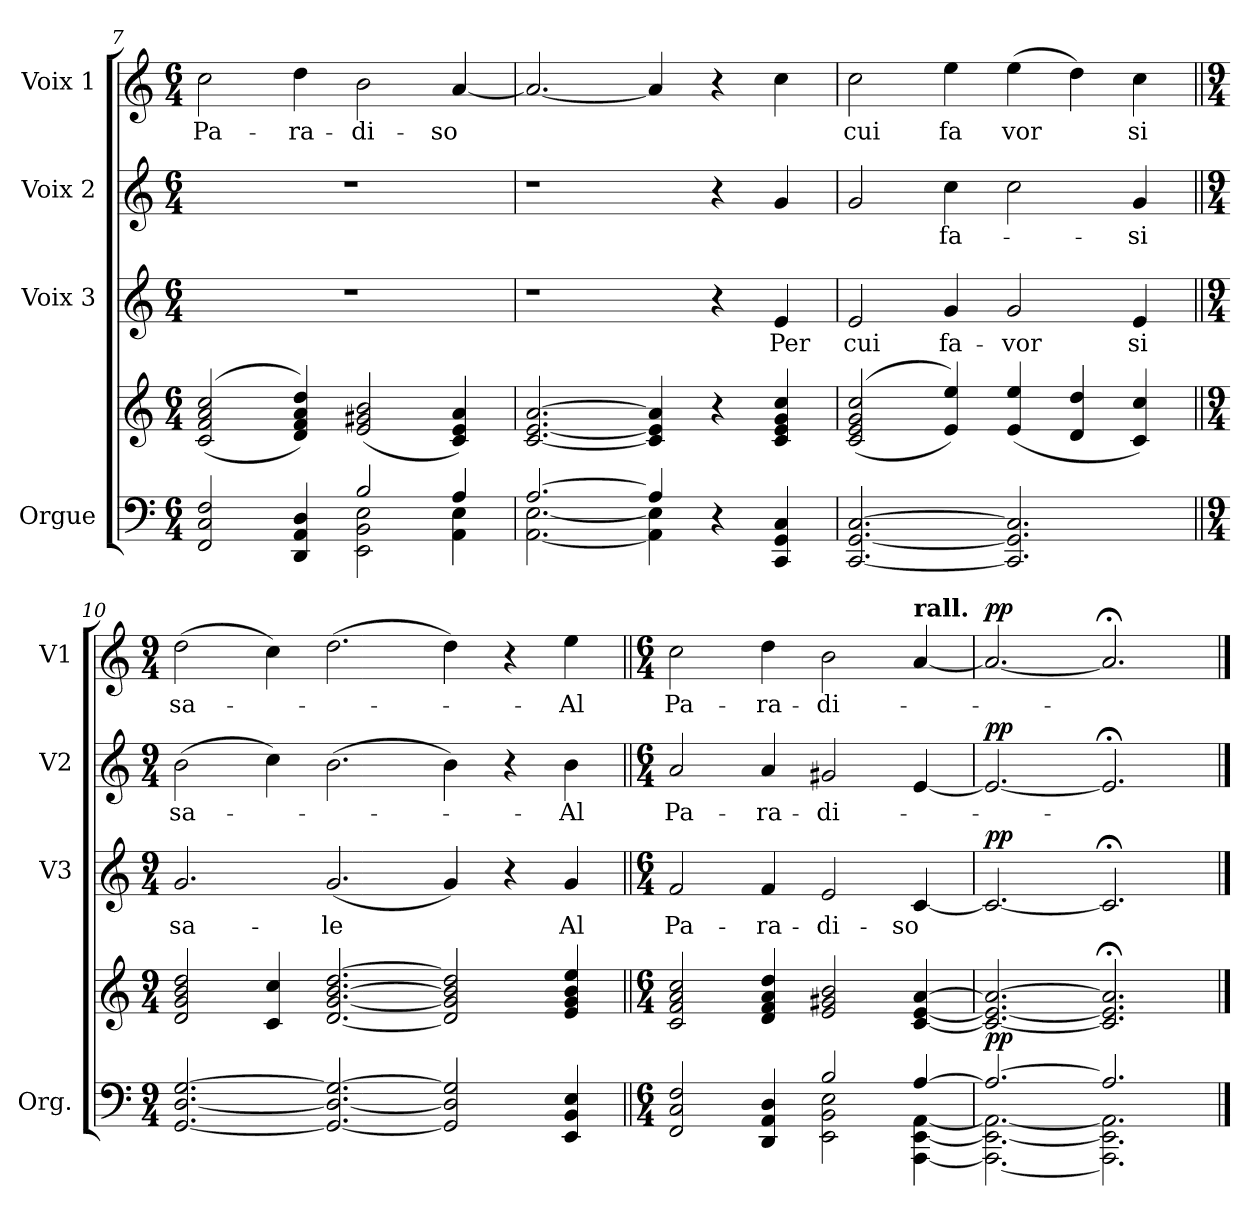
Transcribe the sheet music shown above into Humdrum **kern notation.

**kern	**kern	**dynam	**kern	**text	**dynam	**kern	**text	**dynam	**kern	**text	**dynam
*part4	*part4	*part4	*part3	*part3	*part3	*part2	*part2	*part2	*part1	*part1	*part1
*staff5	*staff4	*staff4/5	*staff3	*staff3	*staff3	*staff2	*staff2	*staff2	*staff1	*staff1	*staff1
*I"Orgue	*	*	*I"Voix 3	*	*	*I"Voix 2	*	*	*I"Voix 1	*	*
*I'Org.	*	*	*I'V3	*	*	*I'V2	*	*	*I'V1	*	*
*clefF4	*clefG2	*	*clefG2	*	*	*clefG2	*	*	*clefG2	*	*
*k[]	*k[]	*	*k[]	*	*	*k[]	*	*	*k[]	*	*
*M6/4	*M6/4	*	*M6/4	*	*	*M6/4	*	*	*M6/4	*	*
=7	=7	=7	=7	=7	=7	=7	=7	=7	=7	=7	=7
*^	*	*	*	*	*	*	*	*	*	*	*
!	!	!	!	!	!	!	!	!	!	!	!LO:LY:b	!
2FF/ 2C/ 2F/	2.ryy	(>(<2c/ 2f/ 2a/ 2cc/	.	1.r	.	.	1.r	.	.	2cc\	Pa-	.
!	!	!	!	!	!	!	!	!	!	!	!LO:LY:b	!
4DD/ 4AA/ 4D/	.	4d/ 4f/ 4a/ 4dd/))	.	.	.	.	.	.	.	4dd\	-ra-	.
!	!	!	!	!	!	!	!	!	!	!	!LO:LY:b	!
2B/	2EE\ 2BB\ 2E\	(>2e/ 2g#X/ 2b/	.	.	.	.	.	.	.	2b\	-di-	.
!	!	!	!	!	!	!	!	!	!	!	!LO:LY:b	!
4A/	4AA\ 4E\	4c/ 4e/ 4a/)	.	.	.	.	.	.	.	[4a/	-so	.
!!LO:PB:g=z
=8	=8	=8	=8	=8	=8	=8	=8	=8	=8	=8	=8	=8
[2.A/	[2.AA\ [2.E\	[2.c/ [2.e/ [2.a/	.	1r	.	.	1r	.	.	2.a/_	.	.
4A/]	4AA\] 4E\]	4c/] 4e/] 4a/]	.	.	.	.	.	.	.	4a/]	.	.
4r	2ryy	4r	.	4r	.	.	4r	.	.	4r	.	.
!	!	!	!	!	!LO:LY:b	!	!	!LO:LY:b	!	!	!LO:LY:b	!
4CC/ 4GG/ 4C/	.	4c/ 4e/ 4g/ 4cc/	.	4e/	Per	.	4g/	.	.	4cc\	.	.
*v	*v	*	*	*	*	*	*	*	*	*	*	*
=9	=9	=9	=9	=9	=9	=9	=9	=9	=9	=9	=9
!	!	!	!	!LO:LY:b	!	!	!LO:LY:b	!	!	!LO:LY:b	!
[2.CC/ [2.GG/ [2.C/	(<(>2c/ 2e/ 2g/ 2cc/	.	2e/	cui	.	2g/	.	.	2cc\	cui	.
!	!	!	!	!LO:LY:b	!	!	!LO:LY:b	!	!	!LO:LY:b	!
.	4e/ 4ee/))	.	4g/	fa-	.	4cc\	fa-	.	4ee\	fa	.
!	!	!	!	!LO:LY:b	!	!	!LO:LY:b	!	!	!LO:LY:b	!
2.CC/] 2.GG/] 2.C/]	(<4e/ 4ee/	.	2g/	-vor	.	2cc\	.	.	(>4ee\	vor	.
.	4d/ 4dd/	.	.	.	.	.	.	.	4dd\)	.	.
!	!	!	!	!LO:LY:b	!	!	!LO:LY:b	!	!	!LO:LY:b	!
.	4c/ 4cc/)	.	4e/	si	.	4g/	si	.	4cc\	si	.
=10||	=10||	=10||	=10||	=10||	=10||	=10||	=10||	=10||	=10||	=10||	=10||
*M9/4	*M9/4	*	*M9/4	*	*	*M9/4	*	*	*M9/4	*	*
!	!	!	!	!LO:LY:b	!	!	!LO:LY:b	!	!	!LO:LY:b	!
[2.GG/ [2.D/ [2.G/	2d/ 2g/ 2b/ 2dd/	.	2.g/	sa-	.	(>2b\	sa-	.	(>2dd\	sa-	.
.	4c/ 4cc/	.	.	.	.	4cc\)	.	.	4cc\)	.	.
!	!	!	!	!LO:LY:b	!	!	!LO:LY:b	!	!	!LO:LY:b	!
2.GG/_ 2.D/_ 2.G/_	[2.d/ [2.g/ [2.b/ [2.dd/	.	(<2.g/	-le	.	(>2.b\	.	.	(>2.dd\	.	.
2GG/] 2D/] 2G/]	2d/] 2g/] 2b/] 2dd/]	.	4g/)	.	.	4b\)	.	.	4dd\)	.	.
.	.	.	4r	.	.	4r	.	.	4r	.	.
!	!	!	!	!LO:LY:b	!	!	!LO:LY:b	!	!	!LO:LY:b	!
4EE/ 4BB/ 4E/	4e/ 4g/ 4b/ 4ee/	.	4g/	Al	.	4b\	Al	.	4ee\	Al	.
=11||	=11||	=11||	=11||	=11||	=11||	=11||	=11||	=11||	=11||	=11||	=11||
*M6/4	*M6/4	*	*M6/4	*	*	*M6/4	*	*	*M6/4	*	*
*^	*	*	*	*	*	*	*	*	*	*	*
!	!	!	!	!	!LO:LY:b	!	!	!LO:LY:b	!	!	!LO:LY:b	!
2FF/ 2C/ 2F/	2.ryy	2c/ 2f/ 2a/ 2cc/	.	2f/	Pa-	.	2a/	Pa-	.	2cc\	Pa-	.
!	!	!	!	!	!LO:LY:b	!	!	!LO:LY:b	!	!	!LO:LY:b	!
4DD/ 4AA/ 4D/	.	4d/ 4f/ 4a/ 4dd/	.	4f/	-ra-	.	4a/	-ra-	.	4dd\	ra-	.
!	!	!	!	!	!LO:LY:b	!	!	!LO:LY:b	!	!	!LO:LY:b	!
2B/	2EE\ 2BB\ 2E\	2e/ 2g#X/ 2b/	.	2e/	-di-	.	2g#X/	di-	.	2b\	di-	.
!	!	!	!	!	!	!	!	!	!	!LO:TX:a:B:t=rall.	!	!
!	!	!	!	!	!LO:LY:b	!	!	!LO:LY:b	!	!	!LO:LY:b	!
[4A/	[4AAA\ [4EE\ [4AA\	[4c/ [4e/ [4a/	.	[4c/	-so	.	[4e/	.	.	[4a/	.	.
=12	=12	=12	=12	=12	=12	=12	=12	=12	=12	=12	=12	=12
!	!	!	!LO:DY:b	!	!	!LO:DY:a	!	!	!LO:DY:a	!	!	!LO:DY:a
2.A/_	2.AAA\_ 2.EE\_ 2.AA\_	2.c/_ 2.e/_ 2.a/_	pp	2.c/_	.	pp	2.e/_	.	pp	2.a/_	.	pp
2.A/]	2.AAA\] 2.EE\] 2.AA\]	2.c/];< 2.e/];< 2.a/];<	.	2.c;</]	.	.	2.e;</]	.	.	2.a;</]	.	.
*v	*v	*	*	*	*	*	*	*	*	*	*	*
==	==	==	==	==	==	==	==	==	==	==	==
*-	*-	*-	*-	*-	*-	*-	*-	*-	*-	*-	*-
